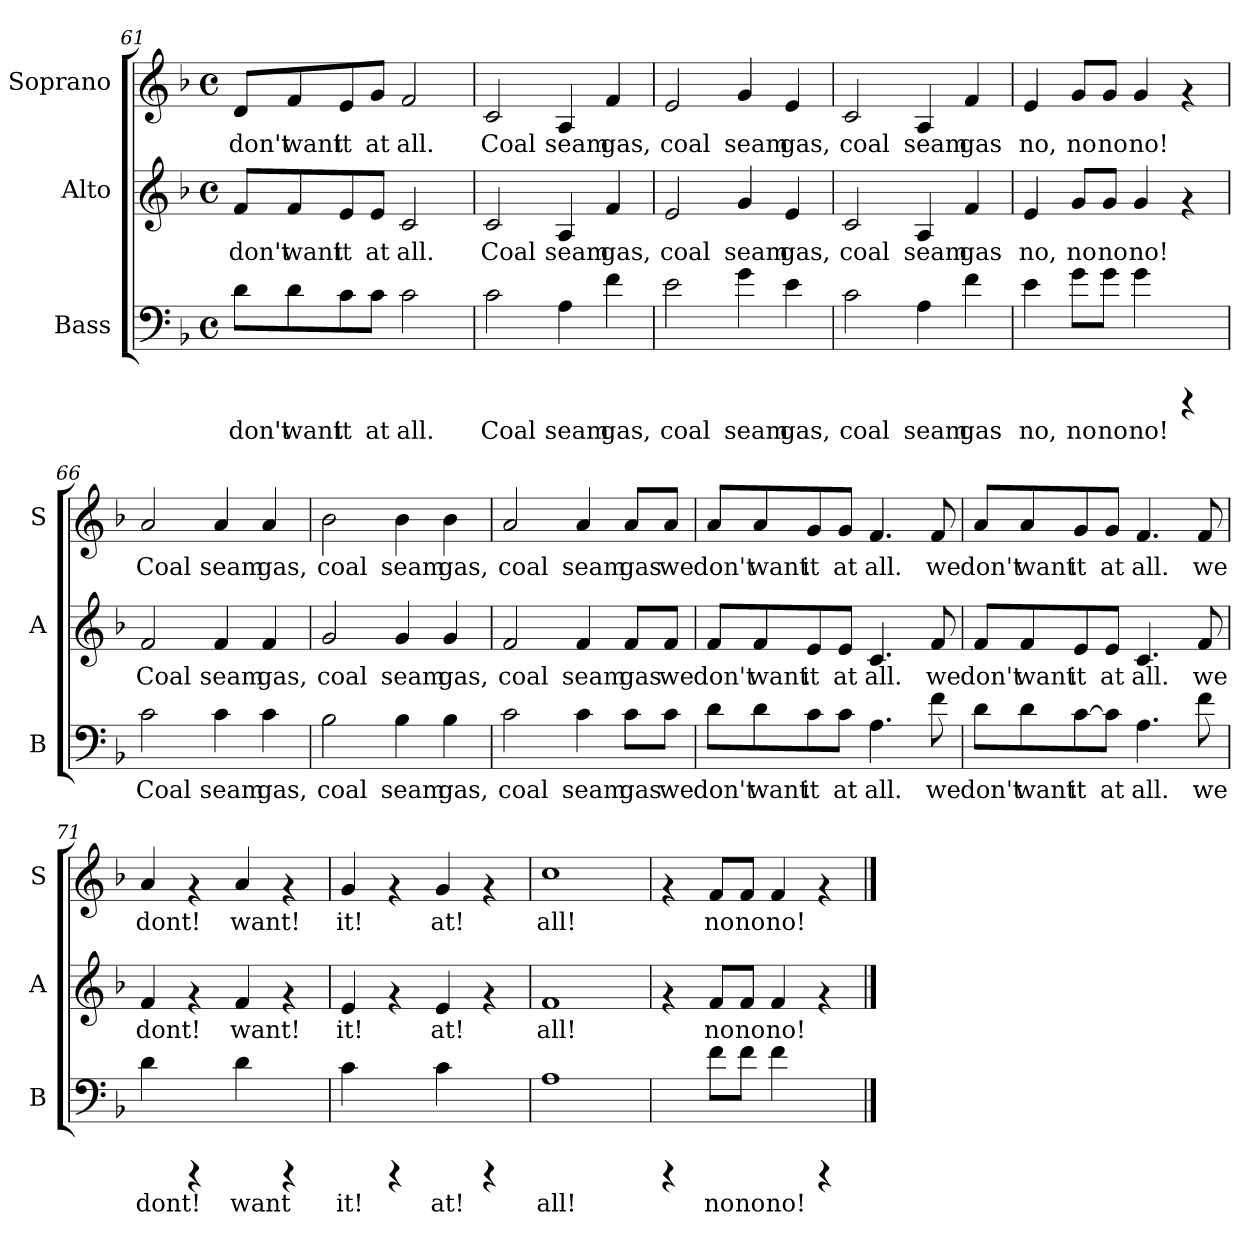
**kern	**text	**kern	**text	**kern	**text
*part3	*part3	*part2	*part2	*part1	*part1
*staff3	*staff3	*staff2	*staff2	*staff1	*staff1
*I"Bass	*	*I"Alto	*	*I"Soprano	*
*I'B	*	*I'A	*	*I'S	*
*clefF4	*	*clefG2	*	*clefG2	*
*k[b-]	*	*k[b-]	*	*k[b-]	*
*F:	*	*F:	*	*F:	*
*M4/4	*	*M4/4	*	*M4/4	*
*met(c)	*	*met(c)	*	*met(c)	*
=61	=61	=61	=61	=61	=61
!	!LO:LY:b:cj	!	!LO:LY:b:cj	!	!LO:LY:b:cj
8d\L	don't	8f/L	don't	8d/L	don't
!	!LO:LY:b:cj	!	!LO:LY:b:cj	!	!LO:LY:b:cj
8d\	want	8f/	want	8f/	want
!	!LO:LY:b:cj	!	!LO:LY:b:cj	!	!LO:LY:b:cj
8c\	it	8e/	it	8e/	it
!	!LO:LY:b:cj	!	!LO:LY:b:cj	!	!LO:LY:b:cj
8c\J	at	8e/J	at	8g/J	at
!	!LO:LY:b:cj	!	!LO:LY:b:cj	!	!LO:LY:b:cj
2c\	all.	2c/	all.	2f/	all.
=62	=62	=62	=62	=62	=62
!	!LO:LY:b:cj	!	!LO:LY:b:cj	!	!LO:LY:b:cj
2c\	Coal	2c/	Coal	2c/	Coal
!	!LO:LY:b:cj	!	!LO:LY:b:cj	!	!LO:LY:b:cj
4A\	seam	4A/	seam	4A/	seam
!	!LO:LY:b:cj	!	!LO:LY:b:cj	!	!LO:LY:b:cj
4f\	gas,	4f/	gas,	4f/	gas,
=63	=63	=63	=63	=63	=63
!	!LO:LY:b:cj	!	!LO:LY:b:cj	!	!LO:LY:b:cj
2e\	coal	2e/	coal	2e/	coal
!	!LO:LY:b:cj	!	!LO:LY:b:cj	!	!LO:LY:b:cj
4g\	seam	4g/	seam	4g/	seam
!	!LO:LY:b:cj	!	!LO:LY:b:cj	!	!LO:LY:b:cj
4e\	gas,	4e/	gas,	4e/	gas,
!!LO:LB:g=z
=64	=64	=64	=64	=64	=64
!	!LO:LY:b:cj	!	!LO:LY:b:cj	!	!LO:LY:b:cj
2c\	coal	2c/	coal	2c/	coal
!	!LO:LY:b:cj	!	!LO:LY:b:cj	!	!LO:LY:b:cj
4A\	seam	4A/	seam	4A/	seam
!	!LO:LY:b:cj	!	!LO:LY:b:cj	!	!LO:LY:b:cj
4f\	gas	4f/	gas	4f/	gas
=65	=65	=65	=65	=65	=65
!	!LO:LY:b:cj	!	!LO:LY:b:cj	!	!LO:LY:b:cj
4e\	no,	4e/	no,	4e/	no,
!	!LO:LY:b:cj	!	!LO:LY:b:cj	!	!LO:LY:b:cj
8g\L	no	8g/L	no	8g/L	no
!	!LO:LY:b:cj	!	!LO:LY:b:cj	!	!LO:LY:b:cj
8g\J	no	8g/J	no	8g/J	no
!	!LO:LY:b:cj	!	!LO:LY:b:cj	!	!LO:LY:b:cj
4g\	no!	4g/	no!	4g/	no!
4rCCC	.	4rf	.	4rf	.
=66	=66	=66	=66	=66	=66
!	!LO:LY:b:cj	!	!LO:LY:b:cj	!	!LO:LY:b:cj
2c\	Coal	2f/	Coal	2a/	Coal
!	!LO:LY:b:cj	!	!LO:LY:b:cj	!	!LO:LY:b:cj
4c\	seam	4f/	seam	4a/	seam
!	!LO:LY:b:cj	!	!LO:LY:b:cj	!	!LO:LY:b:cj
4c\	gas,	4f/	gas,	4a/	gas,
=67	=67	=67	=67	=67	=67
!	!LO:LY:b:cj	!	!LO:LY:b:cj	!	!LO:LY:b:cj
2B-\	coal	2g/	coal	2b-\	coal
!	!LO:LY:b:cj	!	!LO:LY:b:cj	!	!LO:LY:b:cj
4B-\	seam	4g/	seam	4b-\	seam
!	!LO:LY:b:cj	!	!LO:LY:b:cj	!	!LO:LY:b:cj
4B-\	gas,	4g/	gas,	4b-\	gas,
=68	=68	=68	=68	=68	=68
!	!LO:LY:b:cj	!	!LO:LY:b:cj	!	!LO:LY:b:cj
2c\	coal	2f/	coal	2a/	coal
!	!LO:LY:b:cj	!	!LO:LY:b:cj	!	!LO:LY:b:cj
4c\	seam	4f/	seam	4a/	seam
!	!LO:LY:b:cj	!	!LO:LY:b:cj	!	!LO:LY:b:cj
8c\L	gas	8f/L	gas	8a/L	gas
!	!LO:LY:b:cj	!	!LO:LY:b:cj	!	!LO:LY:b:cj
8c\J	we	8f/J	we	8a/J	we
!!LO:LB:g=z
=69	=69	=69	=69	=69	=69
!	!LO:LY:b:cj	!	!LO:LY:b:cj	!	!LO:LY:b:cj
8d\L	don't	8f/L	don't	8a/L	don't
!	!LO:LY:b:cj	!	!LO:LY:b:cj	!	!LO:LY:b:cj
8d\	want	8f/	want	8a/	want
!	!LO:LY:b:cj	!	!LO:LY:b:cj	!	!LO:LY:b:cj
8c\	it	8e/	it	8g/	it
!	!LO:LY:b:cj	!	!LO:LY:b:cj	!	!LO:LY:b:cj
8c\J	at	8e/J	at	8g/J	at
!	!LO:LY:b:cj	!	!LO:LY:b:cj	!	!LO:LY:b:cj
4.A\	all.	4.c/	all.	4.f/	all.
!	!LO:LY:b:cj	!	!LO:LY:b:cj	!	!LO:LY:b:cj
8f\	we	8f/	we	8f/	we
=70	=70	=70	=70	=70	=70
!	!LO:LY:b:cj	!	!LO:LY:b:cj	!	!LO:LY:b:cj
8d\L	don't	8f/L	don't	8a/L	don't
!	!LO:LY:b:cj	!	!LO:LY:b:cj	!	!LO:LY:b:cj
8d\	want	8f/	want	8a/	want
!	!LO:LY:b:cj	!	!LO:LY:b:cj	!	!LO:LY:b:cj
[>8c\	it	8e/	it	8g/	it
!	!LO:LY:b:cj	!	!LO:LY:b:cj	!	!LO:LY:b:cj
8c\J]	at	8e/J	at	8g/J	at
!	!LO:LY:b:cj	!	!LO:LY:b:cj	!	!LO:LY:b:cj
4.A\	all.	4.c/	all.	4.f/	all.
!	!LO:LY:b:cj	!	!LO:LY:b:cj	!	!LO:LY:b:cj
8f\	we	8f/	we	8f/	we
=71	=71	=71	=71	=71	=71
!	!LO:LY:b:cj	!	!LO:LY:b:cj	!	!LO:LY:b:cj
4d\	dont!	4f/	dont!	4a/	dont!
4rCCC	.	4rf	.	4rf	.
!	!LO:LY:b:cj	!	!LO:LY:b:cj	!	!LO:LY:b:cj
4d\	want	4f/	want!	4a/	want!
4rCCC	.	4rf	.	4rf	.
=72	=72	=72	=72	=72	=72
!	!LO:LY:b:cj	!	!LO:LY:b:cj	!	!LO:LY:b:cj
4c\	it!	4e/	it!	4g/	it!
4rCCC	.	4rf	.	4rf	.
!	!LO:LY:b:cj	!	!LO:LY:b:cj	!	!LO:LY:b:cj
4c\	at!	4e/	at!	4g/	at!
4rCCC	.	4rf	.	4rf	.
=73	=73	=73	=73	=73	=73
!	!LO:LY:b:cj	!	!LO:LY:b:cj	!	!LO:LY:b:cj
1A	all!	1f	all!	1cc	all!
!!LO:PB:g=z
=74	=74	=74	=74	=74	=74
4rCCC	.	4rf	.	4rf	.
!	!LO:LY:b:cj	!	!LO:LY:b:cj	!	!LO:LY:b:cj
8f\L	no	8f/L	no	8f/L	no
!	!LO:LY:b:cj	!	!LO:LY:b:cj	!	!LO:LY:b:cj
8f\J	no	8f/J	no	8f/J	no
!	!LO:LY:b:cj	!	!LO:LY:b:cj	!	!LO:LY:b:cj
4f\	no!	4f/	no!	4f/	no!
4rCCC	.	4rf	.	4rf	.
==	==	==	==	==	==
*-	*-	*-	*-	*-	*-
